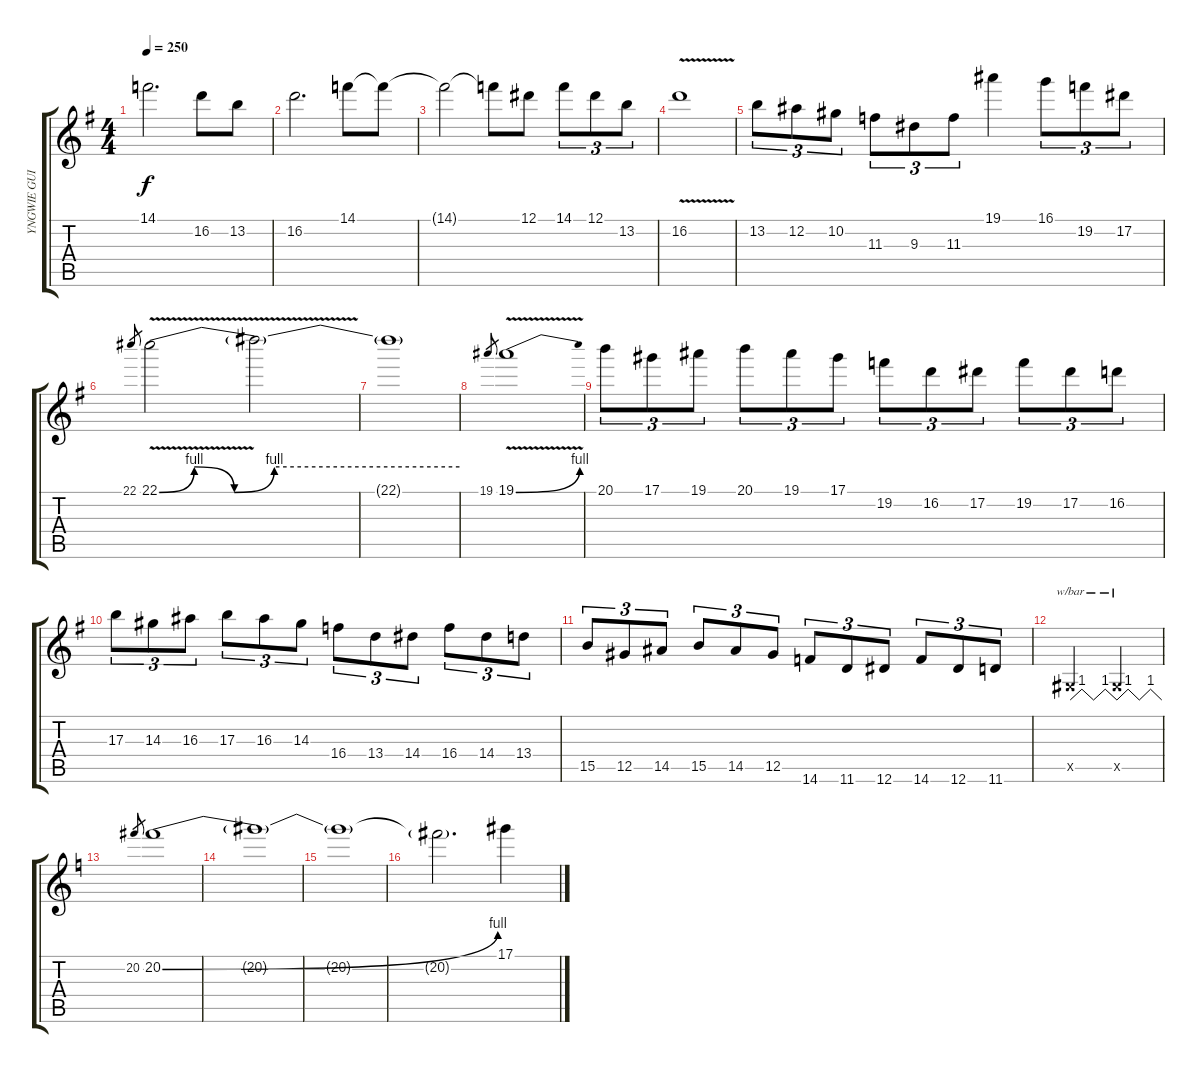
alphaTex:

\track ("YNGWIE GUITAR 3" "YNGWIE GUI") {instrument overdrivenguitar}
\staff {score tabs}
\tuning (Eb4 Bb3 Gb3 Db3 Ab2 Eb2) {hide}
\ts (4 4)
\tempo 250
\clef g2
\ks eminor
14.1{t}.2{d dy f} 16.2.8 13.2.8 |
16.2.2{d} 14.1.8 14.1{t}.8 |
14.1{t}.2 14.1{t}.8 12.1.8 14.1.8{tu (3 2)} 12.1.8{tu (3 2)} 13.2.8{tu (3 2)} |
16.2{v}.1 |
13.2.8{tu (3 2)} 12.2.8{tu (3 2)} 10.2.8{tu (3 2)} 11.3.8{tu (3 2)} 9.3.8{tu (3 2)} 11.3.8{tu (3 2)} 19.1.4 16.1.8{tu (3 2)} 19.2.8{tu (3 2)} 17.2.8{tu (3 2)} |
22.1.8{gr} 22.1{be (custom 0 0 7 4 15 0 23 4 60 4) v}.2 22.1{t}.2 |
22.1{t}.1 |
19.1.8{gr} 19.1{be (bend 0 0 60 4) v}.1 |
20.1.8{tu (3 2)} 17.1.8{tu (3 2)} 19.1.8{tu (3 2)} 20.1.8{tu (3 2)} 19.1.8{tu (3 2)} 17.1.8{tu (3 2)} 19.2.8{tu (3 2)} 16.2.8{tu (3 2)} 17.2.8{tu (3 2)} 19.2.8{tu (3 2)} 17.2.8{tu (3 2)} 16.2.8{tu (3 2)} |
17.3.8{tu (3 2)} 14.3.8{tu (3 2)} 16.3.8{tu (3 2)} 17.3.8{tu (3 2)} 16.3.8{tu (3 2)} 14.3.8{tu (3 2)} 16.4.8{tu (3 2)} 13.4.8{tu (3 2)} 14.4.8{tu (3 2)} 16.4.8{tu (3 2)} 14.4.8{tu (3 2)} 13.4.8{tu (3 2)} |
15.5.8{tu (3 2)} 12.5.8{tu (3 2)} 14.5.8{tu (3 2)} 15.5.8{tu (3 2)} 14.5.8{tu (3 2)} 12.5.8{tu (3 2)} 14.6.8{tu (3 2)} 11.6.8{tu (3 2)} 12.6.8{tu (3 2)} 14.6.8{tu (3 2)} 12.6.8{tu (3 2)} 11.6.8{tu (3 2)} |
0.5{x}.2{tbe (custom default 0 0 15 4 30 0 45 4 60 0)} 0.5{x}.2{tbe (custom default 0 0 15 4 30 0 45 4 60 0)} |
\ks aminor
20.2.8{gr} 20.2{be (bend 0 0 60 4)}.1 |
20.2{t}.1 |
20.2{t}.1 |
20.2{t}.2{d} 17.1.4
